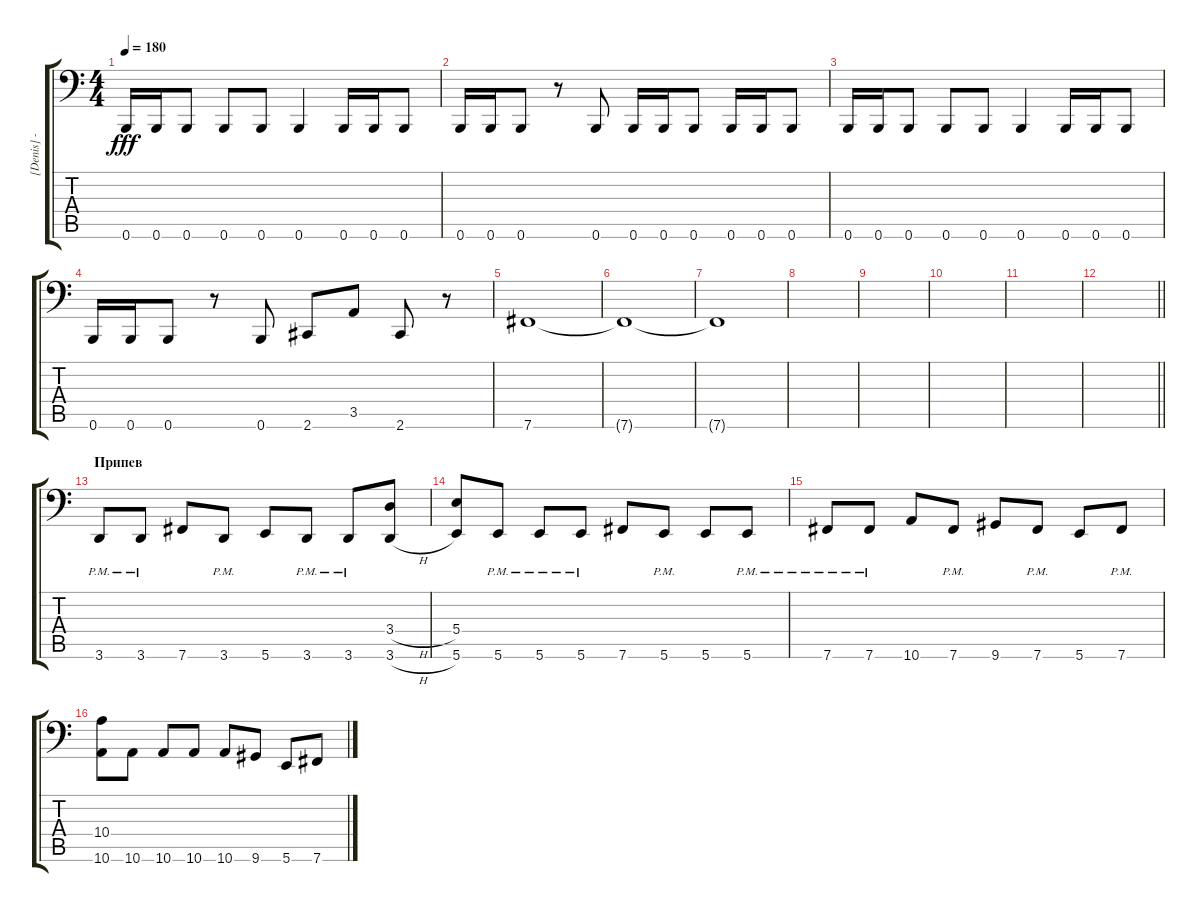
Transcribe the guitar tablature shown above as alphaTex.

\track ("[Denis] - Bass Guitar" "[Denis] - ") {instrument electricbassfinger}
\staff {score tabs}
\tuning (Db3 Ab2 E2 B1 Gb1 B0) {hide}
\ts (4 4)
\tempo 180
\clef f4
\ks c
0.6.16{dy fff} 0.6.16 0.6.8 0.6.8 0.6.8 0.6.4 0.6.16 0.6.16 0.6.8 |
0.6.16 0.6.16 0.6.8 r.8 0.6.8 0.6.16 0.6.16 0.6.8 0.6.16 0.6.16 0.6.8 |
0.6.16 0.6.16 0.6.8 0.6.8 0.6.8 0.6.4 0.6.16 0.6.16 0.6.8 |
0.6.16 0.6.16 0.6.8 r.8 0.6.8 2.6.8 3.5.8 2.6.8 r.8 |
7.6.1{volume 0} |
7.6{t}.1 |
7.6{t}.1 |
|
|
|
|
\barLineRight lightlight
|
\section ("" "Припев")
3.6{pm}.8{volume 16} 3.6{pm}.8 7.6.8 3.6{pm}.8 5.6.8 3.6{pm}.8 3.6{pm}.8 (3.4{h} 3.6{h}).8 |
(5.4 5.6).8 5.6{pm}.8 5.6{pm}.8 5.6{pm}.8 7.6.8 5.6{pm}.8 5.6.8 5.6{pm}.8 |
7.6{pm}.8 7.6{pm}.8 10.6.8 7.6{pm}.8 9.6.8 7.6{pm}.8 5.6.8 7.6{pm}.8 |
(10.4 10.6).8 10.6.8 10.6.8 10.6.8 10.6.8 9.6.8 5.6.8 7.6.8
